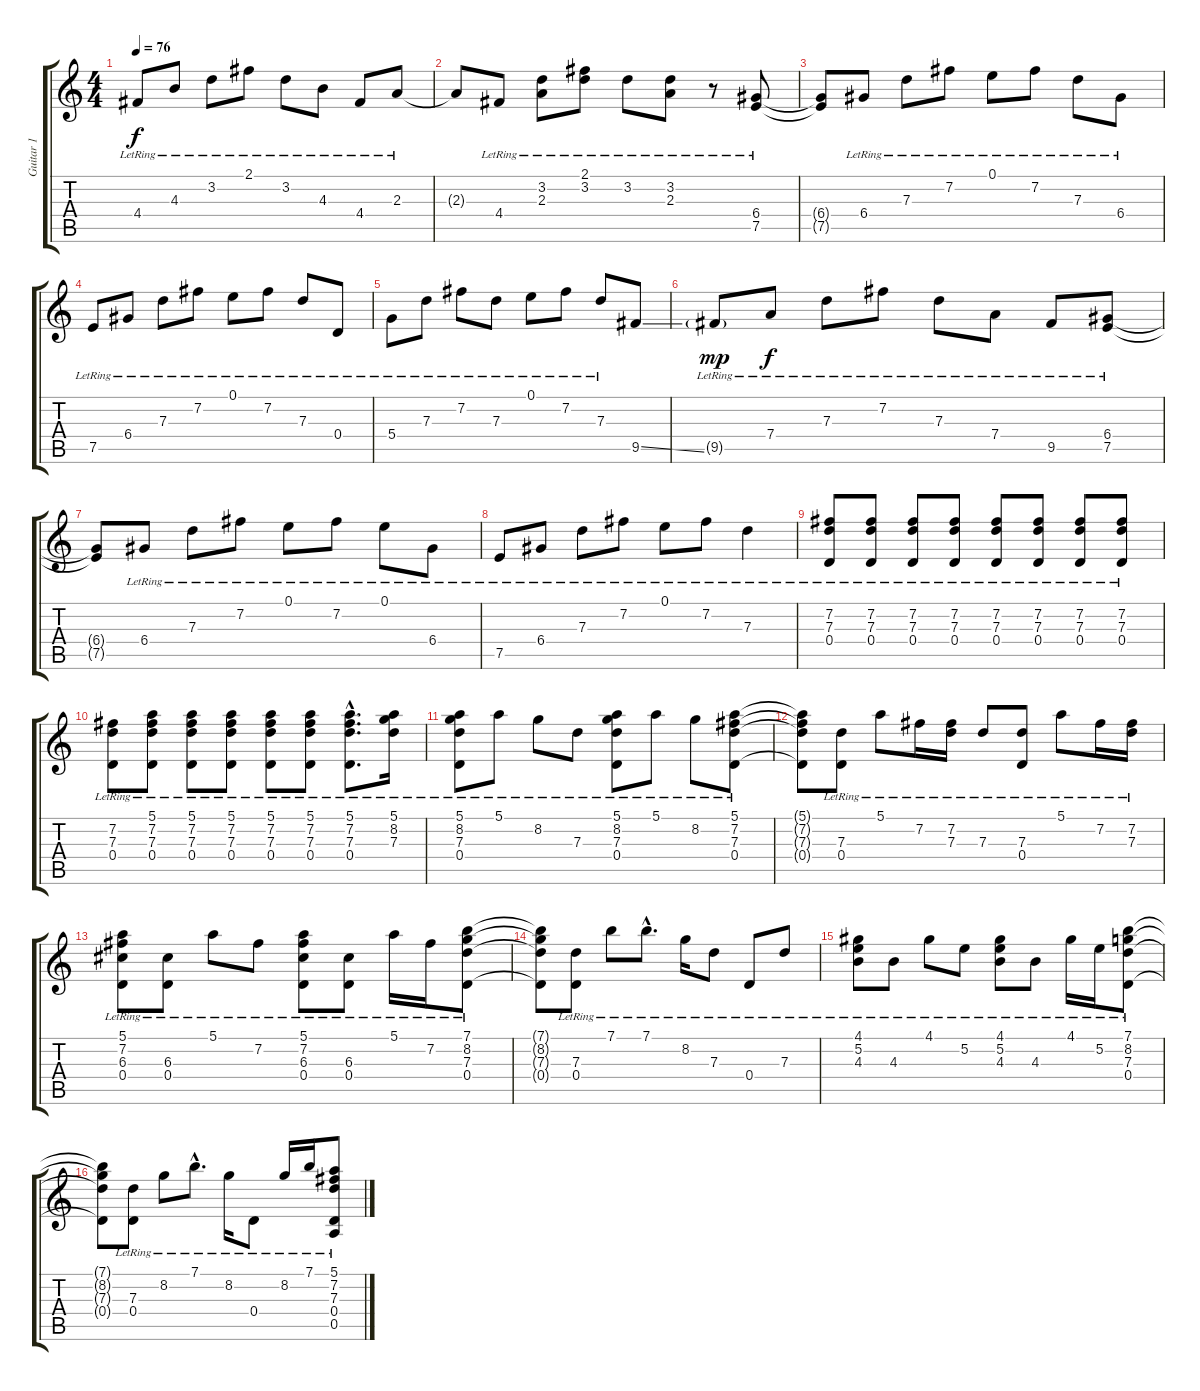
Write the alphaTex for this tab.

\track ("Guitar 1" "Guitar 1") {instrument electricguitarclean}
\staff {score tabs}
\tuning (E4 B3 G3 D3 A2 D2) {hide}
\ts (4 4)
\tempo 76
\clef g2
\ks c
4.4{lr}.8{dy f} 4.3{lr}.8 3.2{lr}.8 2.1{lr}.8 3.2{lr}.8 4.3{lr}.8 4.4{lr}.8 2.3{lr}.8 |
2.3{t}.8 4.4{lr}.8 (3.2{lr} 2.3{lr}).8 (2.1{lr} 3.2{lr}).8 3.2{lr}.8 (3.2{lr} 2.3{lr}).8 r.8 (6.4{lr} 7.5{lr}).8 |
(6.4{t} 7.5{t}).8 6.4{lr}.8 7.3{lr}.8 7.2{lr}.8 0.1{lr}.8 7.2{lr}.8 7.3{lr}.8 6.4{lr}.8 |
7.5{lr}.8 6.4{lr}.8 7.3{lr}.8 7.2{lr}.8 0.1{lr}.8 7.2{lr}.8 7.3{lr}.8 0.4{lr}.8 |
5.4{lr}.8 7.3{lr}.8 7.2{lr}.8 7.3{lr}.8 0.1{lr}.8 7.2{lr}.8 7.3{lr}.8 9.5{ss}.8 |
9.5{g lr}.8{dy mp} 7.4{lr}.8{dy f} 7.3{lr}.8 7.2{lr}.8 7.3{lr}.8 7.4{lr}.8 9.5{lr}.8 (6.4{lr} 7.5{lr}).8 |
(6.4{t} 7.5{t}).8 6.4{lr}.8 7.3{lr}.8 7.2{lr}.8 0.1{lr}.8 7.2{lr}.8 0.1{lr}.8 6.4{lr}.8 |
7.5{lr}.8 6.4{lr}.8 7.3{lr}.8 7.2{lr}.8 0.1{lr}.8 7.2{lr}.8 7.3{lr}.4 |
(7.2{lr} 7.3{lr} 0.4{lr}).8 (7.2{lr} 7.3{lr} 0.4{lr}).8 (7.2{lr} 7.3{lr} 0.4{lr}).8 (7.2{lr} 7.3{lr} 0.4{lr}).8 (7.2{lr} 7.3{lr} 0.4{lr}).8 (7.2{lr} 7.3{lr} 0.4{lr}).8 (7.2{lr} 7.3{lr} 0.4{lr}).8 (7.2{lr} 7.3{lr} 0.4{lr}).8 |
(7.2{lr} 7.3{lr} 0.4{lr}).8 (5.1{lr} 7.2{lr} 7.3{lr} 0.4{lr}).8 (5.1{lr} 7.2{lr} 7.3{lr} 0.4{lr}).8 (5.1{lr} 7.2{lr} 7.3{lr} 0.4{lr}).8 (5.1{lr} 7.2{lr} 7.3{lr} 0.4{lr}).8 (5.1{lr} 7.2{lr} 7.3{lr} 0.4{lr}).8 (5.1{hac lr} 7.2{hac lr} 7.3{hac lr} 0.4{hac lr}).8{d} (5.1{lr} 8.2{lr} 7.3{lr}).16 |
(5.1{lr} 8.2{lr} 7.3{lr} 0.4{lr}).8 5.1{lr}.8 8.2{lr}.8 7.3{lr}.8 (5.1{lr} 8.2{lr} 7.3{lr} 0.4{lr}).8 5.1{lr}.8 8.2{lr}.8 (5.1{lr} 7.2{lr} 7.3{lr} 0.4{lr}).8 |
(5.1{t} 7.2{t} 7.3{t} 0.4{t}).8 (7.3{lr} 0.4{lr}).8 5.1{lr}.8 7.2{lr}.16 (7.2{lr} 7.3{lr}).16 7.3{lr}.8 (7.3{lr} 0.4{lr}).8 5.1{lr}.8 7.2{lr}.16 (7.2{lr} 7.3{lr}).16 |
(5.1{lr} 7.2{lr} 6.3{lr} 0.4{lr}).8 (6.3{lr} 0.4{lr}).8 5.1{lr}.8 7.2{lr}.8 (5.1{lr} 7.2{lr} 6.3{lr} 0.4{lr}).8 (6.3{lr} 0.4{lr}).8 5.1{lr}.16 7.2{lr}.16 (7.1{lr} 8.2{lr} 7.3{lr} 0.4{lr}).8 |
(7.1{t} 8.2{t} 7.3{t} 0.4{t}).8 (7.3{lr} 0.4{lr}).8 7.1{lr}.8 7.1{hac lr}.8{d} 8.2{lr}.16 7.3{lr}.8 0.4{lr}.8 7.3{lr}.8 |
(4.1{lr} 5.2{lr} 4.3{lr}).8 4.3{lr}.8 4.1{lr}.8 5.2{lr}.8 (4.1{lr} 5.2{lr} 4.3{lr}).8 4.3{lr}.8 4.1{lr}.16 5.2{lr}.16 (7.1{lr} 8.2{lr} 7.3{lr} 0.4{lr}).8 |
(7.1{t} 8.2{t} 7.3{t} 0.4{t}).8 (7.3{lr} 0.4{lr}).8 8.2{lr}.8 7.1{hac lr}.8{d} 8.2{lr}.16 0.4{lr}.8 8.2{lr}.16 7.1{lr}.16 (5.1{lr} 7.2{lr} 7.3{lr} 0.4{lr} 0.5{lr}).8
